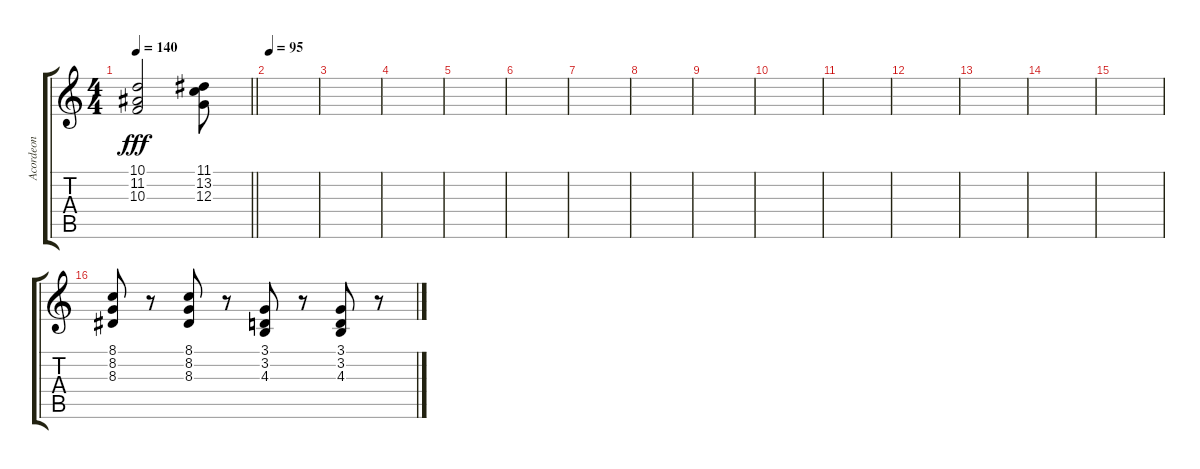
\track ("Acordeon" "Acordeon") {instrument accordion}
\staff {score tabs}
\tuning (E4 B3 G3 D3 A2 E2) {hide}
\ts (4 4)
\tempo 140
\clef g2
\barLineRight lightlight
\ks c
(10.1 11.2 10.3).2{dy fff} (11.1 13.2 12.3).8 |
\tempo 95
|
|
|
|
|
|
|
|
|
|
|
|
|
|
(8.1 8.2 8.3).8 r.8 (8.1 8.2 8.3).8 r.8 (3.1 3.2 4.3).8 r.8 (3.1 3.2 4.3).8 r.8
